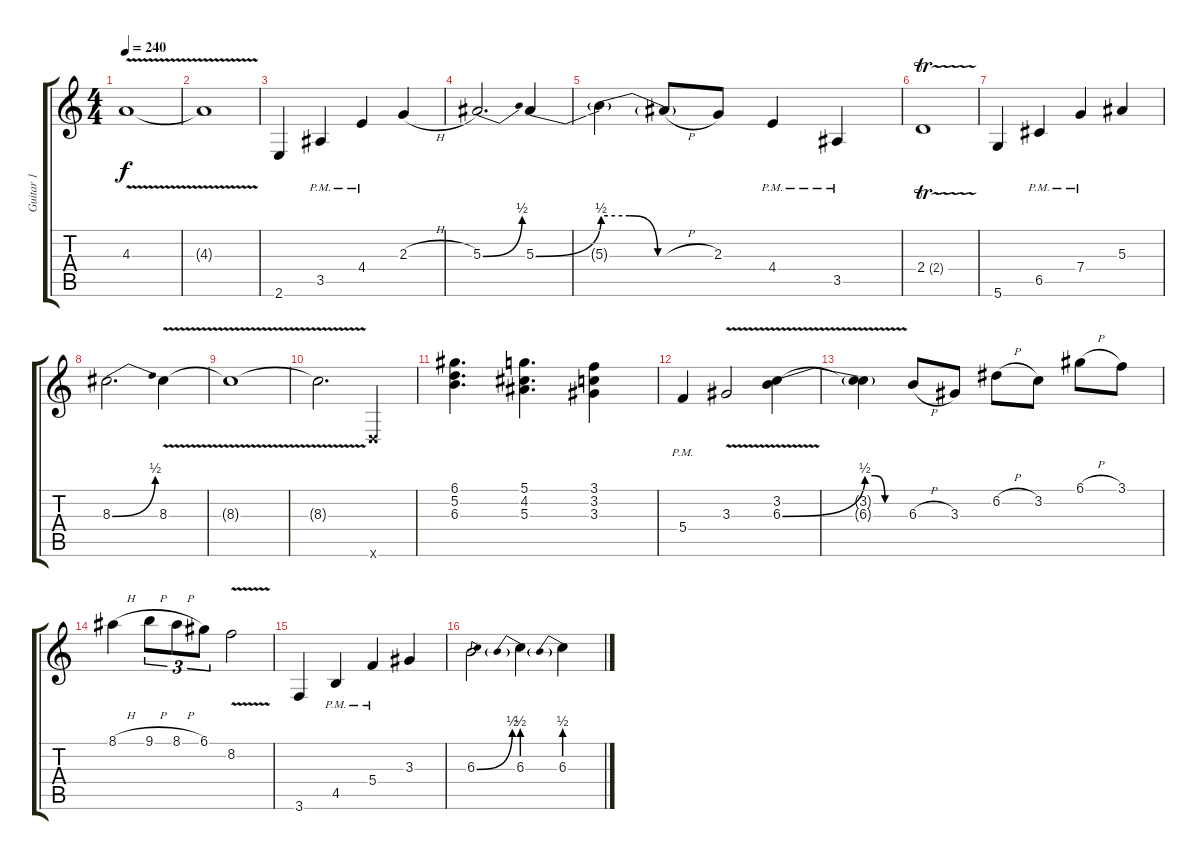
\track ("Guitar 1" "Guitar 1") {instrument distortionguitar}
\staff {score tabs}
\tuning (D4 A3 F3 C3 G2 D2) {hide}
\ts (4 4)
\tempo 240
\clef g2
\ks c
4.3{v t}.1{dy f} |
4.3{v t}.1 |
2.6.4 3.5{pm}.4 4.4{pm}.4 2.3{h}.4 |
5.3{be (bend 0 0 60 2)}.2{d} 5.3{be (bend 0 0 60 2)}.4 |
5.3{be (custom 0 2 15 2 30 0 60 0) t}.4 5.3{h t}.8 2.3.8 4.4{pm}.4 3.5{pm}.4 |
2.4{tr (2 32)}.1 |
5.6.4 6.5{pm}.4 7.4{pm}.4 5.3.4 |
8.3{be (bend 0 0 60 2)}.2{d} 8.3{v}.4 |
8.3{v t}.1 |
8.3{v t}.2{d} 0.6{x}.4 |
(6.1 5.2 6.3).4{d} (5.1 4.2 5.3).4{d} (3.1 3.2 3.3).4 |
5.4{pm}.4 3.3{v}.2 (3.2 6.3{be (bend 0 0 60 2) v}).4 |
(3.2{t} 6.3{be (custom 0 2 15 2 30 0 60 0) t}).4 6.3{h}.8 3.3.8 6.2{h}.8 3.2.8 6.1{h}.8 3.1.8 |
8.1{h}.4 9.1{h}.8{tu (3 2)} 8.1{h}.8{tu (3 2)} 6.1.8{tu (3 2)} 8.2{v}.2 |
3.6.4 4.5{pm}.4 5.4{pm}.4 3.3.4 |
6.3{be (bend 0 0 60 2)}.2 6.3{be (prebend 0 2 60 2)}.4 6.3{be (prebend 0 2 60 2)}.4
